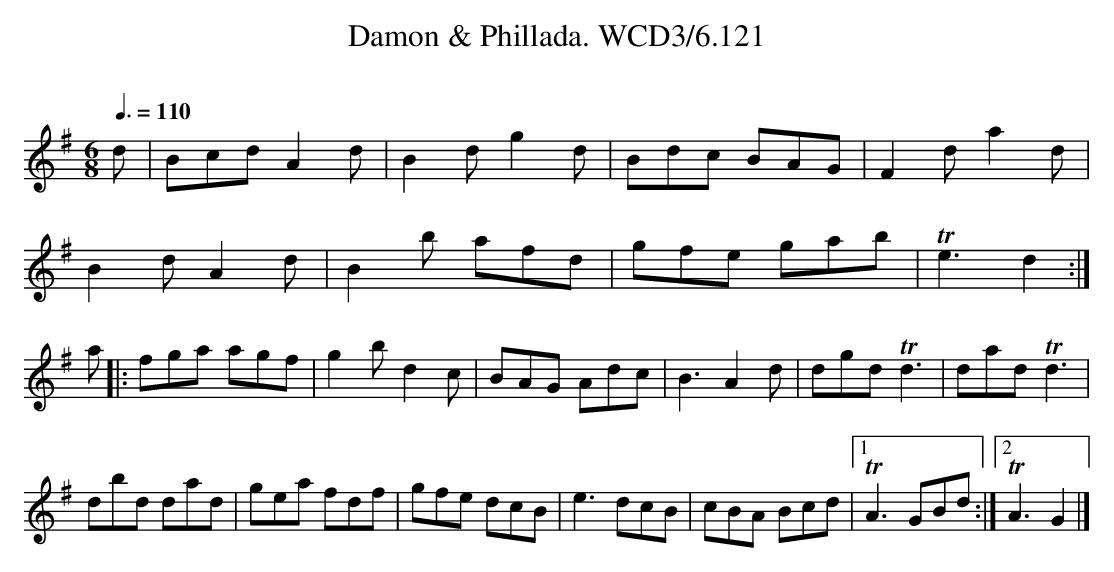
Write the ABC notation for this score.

X:1
T:Damon & Phillada. WCD3/6.121
O:
M:6/8
L:1/8
Q:3/8=110
K:G
d|Bcd A2 d|B2 d g2 d|Bdc BAG|F2 d a2 d|
B2 d A2 d|B2 b afd|gfe gab|Te3 d2:|
a|:fga agf|g2 b d2 c|BAG Adc|B3 A2 d|dgd Td3|dad T d3|
dbd dad|gea fdf|gfe dcB|e3 dcB|cBA Bcd|1T A3 GBd:|2 T A3 G2|]
